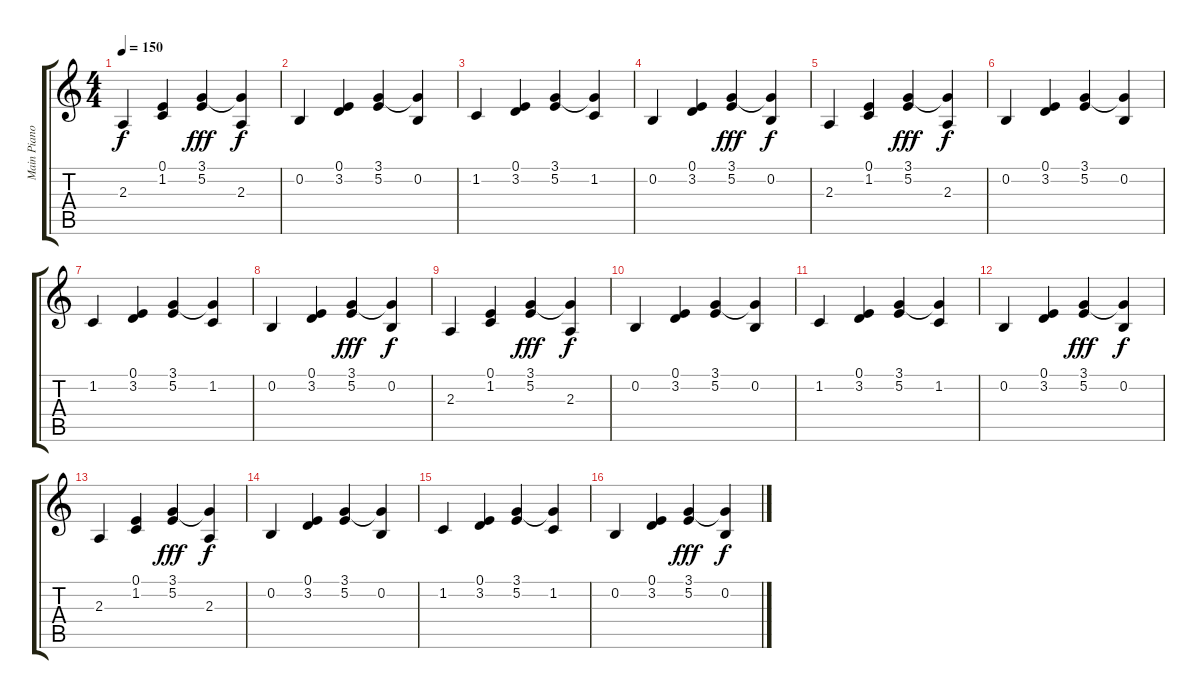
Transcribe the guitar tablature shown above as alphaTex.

\track ("Main Piano" "Main Piano") {instrument acousticgrandpiano}
\staff {score tabs}
\tuning (E4 B3 G3 D3 A2 E2) {hide}
\ts (4 4)
\tempo 150
\clef g2
\ks c
2.3.4{dy f} (0.1 1.2).4 (3.1 5.2).4{dy fff} (3.1{t} 2.3).4{dy f} |
0.2.4 (0.1 3.2).4 (3.1 5.2).4 (3.1{t} 0.2).4 |
1.2.4 (0.1 3.2).4 (3.1 5.2).4 (3.1{t} 1.2).4 |
0.2.4 (0.1 3.2).4 (3.1 5.2).4{dy fff} (3.1{t} 0.2).4{dy f} |
2.3.4 (0.1 1.2).4 (3.1 5.2).4{dy fff} (3.1{t} 2.3).4{dy f} |
0.2.4 (0.1 3.2).4 (3.1 5.2).4 (3.1{t} 0.2).4 |
1.2.4 (0.1 3.2).4 (3.1 5.2).4 (3.1{t} 1.2).4 |
0.2.4 (0.1 3.2).4 (3.1 5.2).4{dy fff} (3.1{t} 0.2).4{dy f} |
2.3.4 (0.1 1.2).4 (3.1 5.2).4{dy fff} (3.1{t} 2.3).4{dy f} |
0.2.4 (0.1 3.2).4 (3.1 5.2).4 (3.1{t} 0.2).4 |
1.2.4 (0.1 3.2).4 (3.1 5.2).4 (3.1{t} 1.2).4 |
0.2.4 (0.1 3.2).4 (3.1 5.2).4{dy fff} (3.1{t} 0.2).4{dy f} |
2.3.4 (0.1 1.2).4 (3.1 5.2).4{dy fff} (3.1{t} 2.3).4{dy f} |
0.2.4 (0.1 3.2).4 (3.1 5.2).4 (3.1{t} 0.2).4 |
1.2.4 (0.1 3.2).4 (3.1 5.2).4 (3.1{t} 1.2).4 |
0.2.4 (0.1 3.2).4 (3.1 5.2).4{dy fff} (3.1{t} 0.2).4{dy f}
